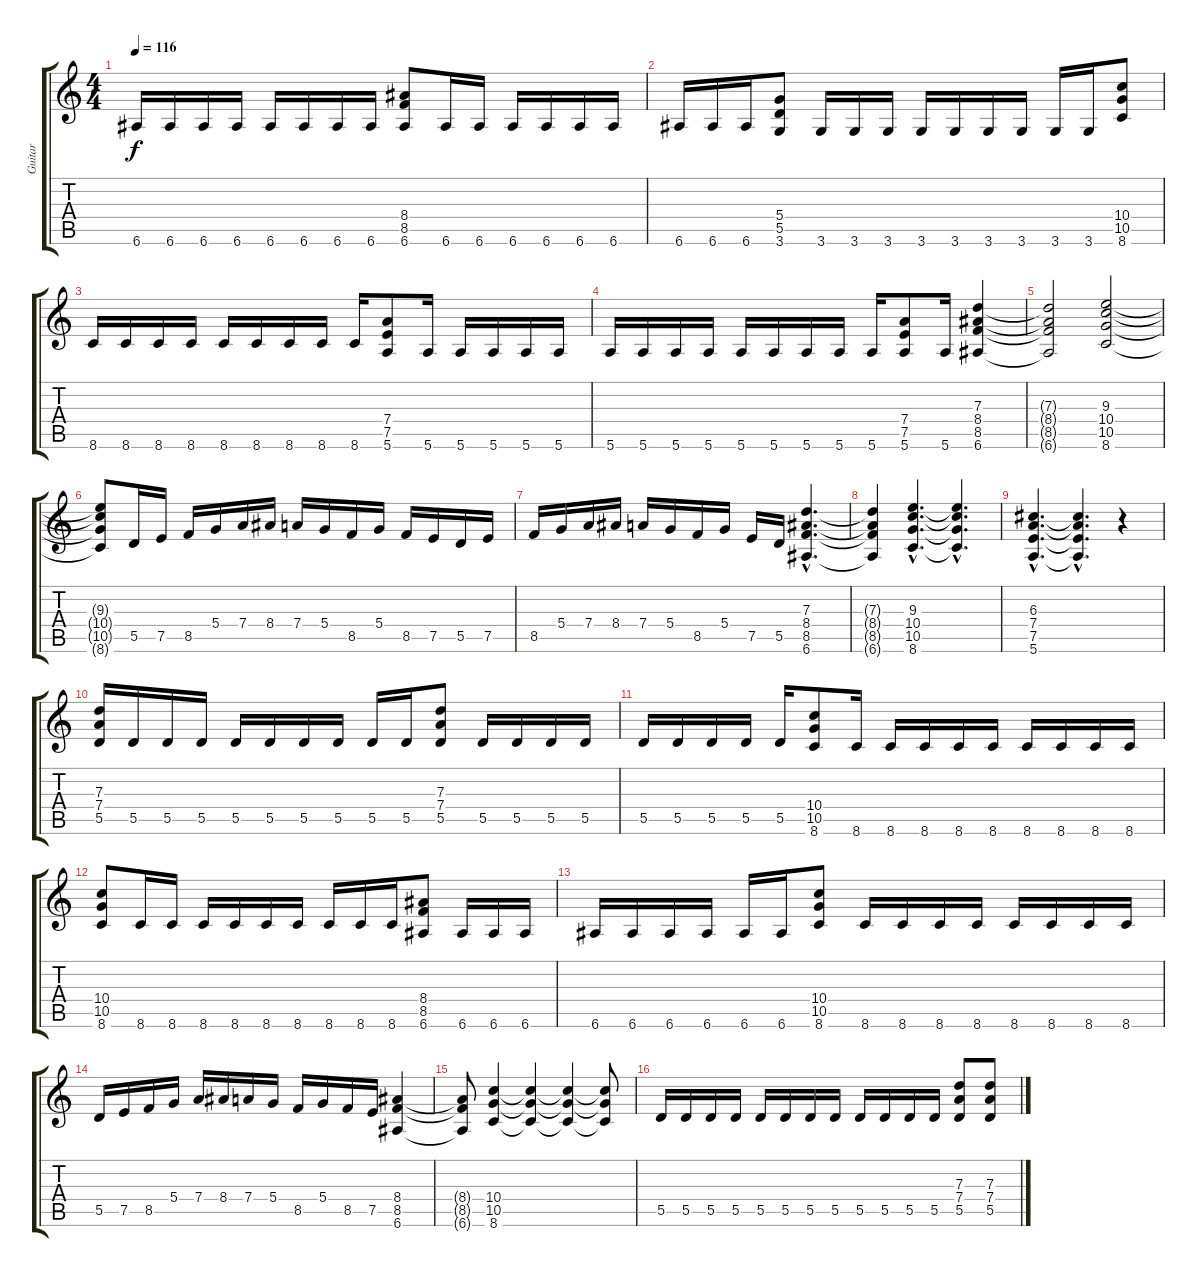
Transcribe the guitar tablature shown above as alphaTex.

\track ("Guitar" "Guitar") {instrument overdrivenguitar}
\staff {score tabs}
\tuning (E4 B3 G3 D3 A2 E2) {hide}
\ts (4 4)
\tempo 116
\clef g2
\ks c
6.6.16{dy f} 6.6.16 6.6.16 6.6.16 6.6.16 6.6.16 6.6.16 6.6.16 (8.4 8.5 6.6).8 6.6.16 6.6.16 6.6.16 6.6.16 6.6.16 6.6.16 |
6.6.16 6.6.16 6.6.16 (5.4 5.5 3.6).8 3.6.16 3.6.16 3.6.16 3.6.16 3.6.16 3.6.16 3.6.16 3.6.16 3.6.16 (10.4 10.5 8.6).8 |
8.6.16 8.6.16 8.6.16 8.6.16 8.6.16 8.6.16 8.6.16 8.6.16 8.6.16 (7.4 7.5 5.6).8 5.6.16 5.6.16 5.6.16 5.6.16 5.6.16 |
5.6.16 5.6.16 5.6.16 5.6.16 5.6.16 5.6.16 5.6.16 5.6.16 5.6.16 (7.4 7.5 5.6).8 5.6.16 (7.3 8.4 8.5 6.6).4 |
(7.3{t} 8.4{t} 8.5{t} 6.6{t}).2 (9.3 10.4 10.5 8.6).2 |
(9.3{t} 10.4{t} 10.5{t} 8.6{t}).8 5.5.16 7.5.16 8.5.16 5.4.16 7.4.16 8.4.16 7.4.16 5.4.16 8.5.16 5.4.16 8.5.16 7.5.16 5.5.16 7.5.16 |
8.5.16 5.4.16 7.4.16 8.4.16 7.4.16 5.4.16 8.5.16 5.4.16 7.5.16 5.5.16 (7.3{hac} 8.4{hac} 8.5{hac} 6.6{hac}).4{d} |
(7.3{t} 8.4{t} 8.5{t} 6.6{t}).4 (9.3{hac} 10.4{hac} 10.5{hac} 8.6{hac}).4{d} (9.3{hac t} 10.4{hac t} 10.5{hac t} 8.6{hac t}).4{d} |
(6.3{hac} 7.4{hac} 7.5{hac} 5.6{hac}).4{d} (6.3{hac t} 7.4{hac t} 7.5{hac t} 5.6{hac t}).4{d} r.4 |
(7.3 7.4 5.5).16 5.5.16 5.5.16 5.5.16 5.5.16 5.5.16 5.5.16 5.5.16 5.5.16 5.5.16 (7.3 7.4 5.5).8 5.5.16 5.5.16 5.5.16 5.5.16 |
5.5.16 5.5.16 5.5.16 5.5.16 5.5.16 (10.4 10.5 8.6).8 8.6.16 8.6.16 8.6.16 8.6.16 8.6.16 8.6.16 8.6.16 8.6.16 8.6.16 |
(10.4 10.5 8.6).8 8.6.16 8.6.16 8.6.16 8.6.16 8.6.16 8.6.16 8.6.16 8.6.16 8.6.16 (8.4 8.5 6.6).8 6.6.16 6.6.16 6.6.16 |
6.6.16 6.6.16 6.6.16 6.6.16 6.6.16 6.6.16 (10.4 10.5 8.6).8 8.6.16 8.6.16 8.6.16 8.6.16 8.6.16 8.6.16 8.6.16 8.6.16 |
5.5.16 7.5.16 8.5.16 5.4.16 7.4.16 8.4.16 7.4.16 5.4.16 8.5.16 5.4.16 8.5.16 7.5.16 (8.4 8.5 6.6).4 |
(8.4{t} 8.5{t} 6.6{t}).8 (10.4 10.5 8.6).4 (10.4{t} 10.5{t} 8.6{t}).4 (10.4{t} 10.5{t} 8.6{t}).4 (10.4{t} 10.5{t} 8.6{t}).8 |
5.5.16 5.5.16 5.5.16 5.5.16 5.5.16 5.5.16 5.5.16 5.5.16 5.5.16 5.5.16 5.5.16 5.5.16 (7.3 7.4 5.5).8 (7.3 7.4 5.5).8
